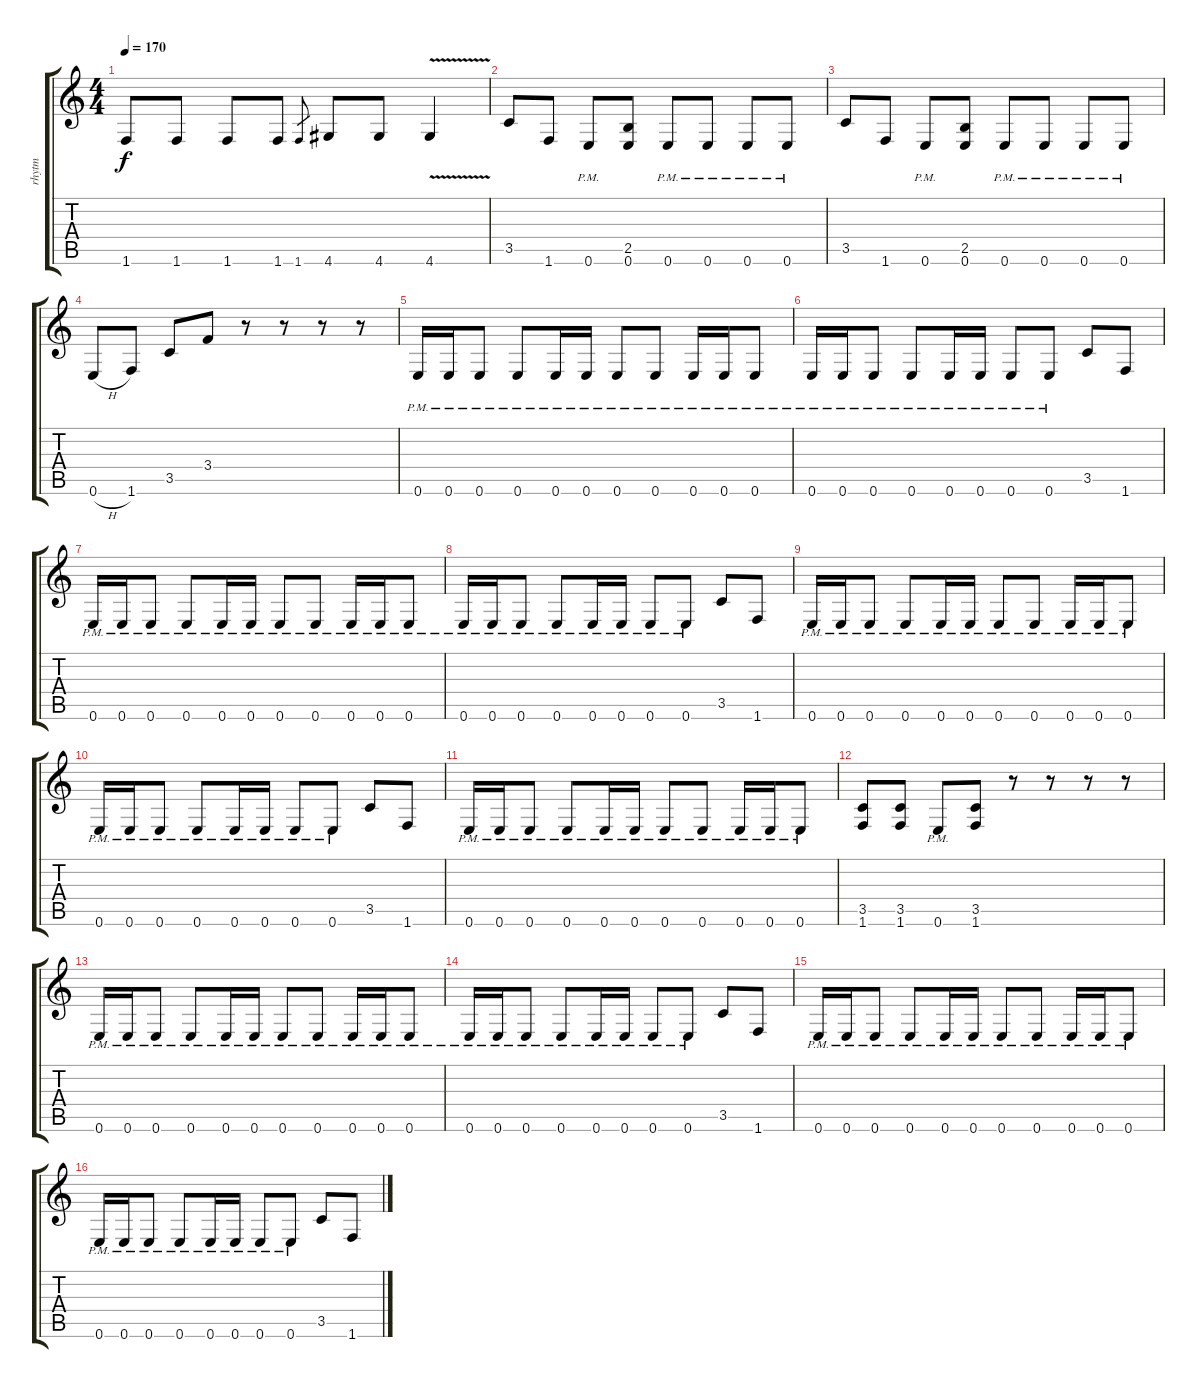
\track ("rhytm" "rhytm") {instrument distortionguitar}
\staff {score tabs}
\tuning (E4 B3 G3 D3 A2 E2) {hide}
\ts (4 4)
\tempo 170
\clef g2
\ks c
1.6.8{dy f} 1.6.8 1.6.8 1.6.8 1.6.8{gr} 4.6.8 4.6.8 4.6{v}.4 |
3.5.8 1.6.8 0.6{pm}.8 (2.5 0.6).8 0.6{pm}.8 0.6{pm}.8 0.6{pm}.8 0.6{pm}.8 |
3.5.8 1.6.8 0.6{pm}.8 (2.5 0.6).8 0.6{pm}.8 0.6{pm}.8 0.6{pm}.8 0.6{pm}.8 |
0.6{h}.8 1.6.8 3.5.8 3.4.8 r.8 r.8 r.8 r.8 |
0.6{pm}.16 0.6{pm}.16 0.6{pm}.8 0.6{pm}.8 0.6{pm}.16 0.6{pm}.16 0.6{pm}.8 0.6{pm}.8 0.6{pm}.16 0.6{pm}.16 0.6{pm}.8 |
0.6{pm}.16 0.6{pm}.16 0.6{pm}.8 0.6{pm}.8 0.6{pm}.16 0.6{pm}.16 0.6{pm}.8 0.6{pm}.8 3.5.8 1.6.8 |
0.6{pm}.16 0.6{pm}.16 0.6{pm}.8 0.6{pm}.8 0.6{pm}.16 0.6{pm}.16 0.6{pm}.8 0.6{pm}.8 0.6{pm}.16 0.6{pm}.16 0.6{pm}.8 |
0.6{pm}.16 0.6{pm}.16 0.6{pm}.8 0.6{pm}.8 0.6{pm}.16 0.6{pm}.16 0.6{pm}.8 0.6{pm}.8 3.5.8 1.6.8 |
0.6{pm}.16 0.6{pm}.16 0.6{pm}.8 0.6{pm}.8 0.6{pm}.16 0.6{pm}.16 0.6{pm}.8 0.6{pm}.8 0.6{pm}.16 0.6{pm}.16 0.6{pm}.8 |
0.6{pm}.16 0.6{pm}.16 0.6{pm}.8 0.6{pm}.8 0.6{pm}.16 0.6{pm}.16 0.6{pm}.8 0.6{pm}.8 3.5.8 1.6.8 |
0.6{pm}.16 0.6{pm}.16 0.6{pm}.8 0.6{pm}.8 0.6{pm}.16 0.6{pm}.16 0.6{pm}.8 0.6{pm}.8 0.6{pm}.16 0.6{pm}.16 0.6{pm}.8 |
(3.5 1.6).8 (3.5 1.6).8 0.6{pm}.8 (3.5 1.6).8 r.8 r.8 r.8 r.8 |
0.6{pm}.16 0.6{pm}.16 0.6{pm}.8 0.6{pm}.8 0.6{pm}.16 0.6{pm}.16 0.6{pm}.8 0.6{pm}.8 0.6{pm}.16 0.6{pm}.16 0.6{pm}.8 |
0.6{pm}.16 0.6{pm}.16 0.6{pm}.8 0.6{pm}.8 0.6{pm}.16 0.6{pm}.16 0.6{pm}.8 0.6{pm}.8 3.5.8 1.6.8 |
0.6{pm}.16 0.6{pm}.16 0.6{pm}.8 0.6{pm}.8 0.6{pm}.16 0.6{pm}.16 0.6{pm}.8 0.6{pm}.8 0.6{pm}.16 0.6{pm}.16 0.6{pm}.8 |
0.6{pm}.16 0.6{pm}.16 0.6{pm}.8 0.6{pm}.8 0.6{pm}.16 0.6{pm}.16 0.6{pm}.8 0.6{pm}.8 3.5.8 1.6.8
